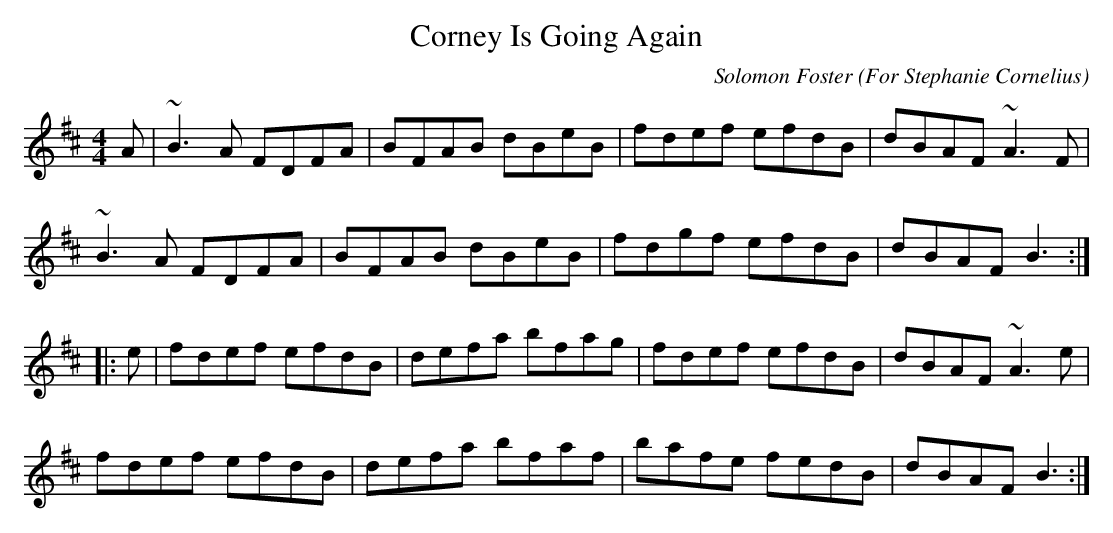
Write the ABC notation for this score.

X:1
T:Corney Is Going Again
M:4/4
L:1/8
C:Solomon Foster
O:For Stephanie Cornelius
K:Bm
A|~B3A FDFA|BFAB dBeB|fdef efdB|dBAF ~A3F|
~B3A FDFA|BFAB dBeB|fdgf efdB|dBAF B3::
e|fdef efdB|defa bfag|fdef efdB|dBAF ~A3e|
fdef efdB|defa bfaf|bafe fedB|dBAF B3:|
